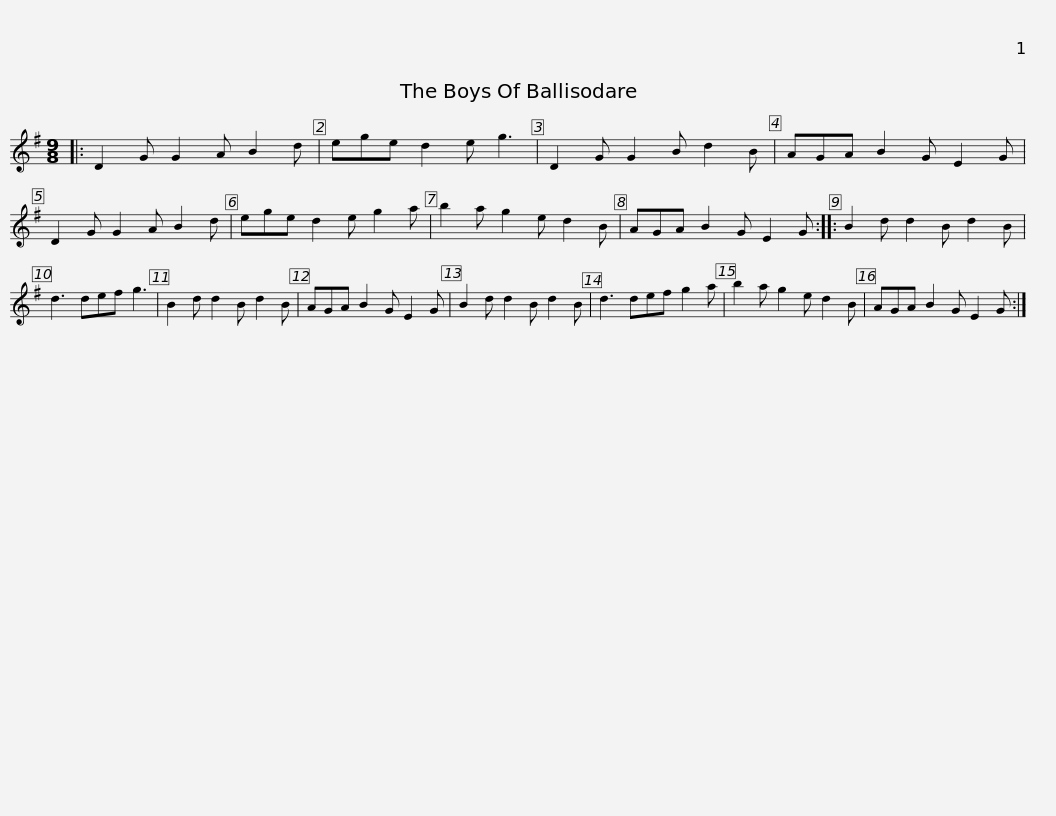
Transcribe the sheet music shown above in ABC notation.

X:1
L:1/8
M:9/8
I:linebreak $
K:G
V:1 treble
V:1
|: D2 G G2 A B2 d | ege d2 e g3 | D2 G G2 B d2 B | AGA B2 G E2 G | D2 G G2 A B2 d | %5
 ege d2 e g2 a |$ b2 a g2 e d2 B | AGA B2 G E2 G :: B2 d d2 B d2 B | d3 def g3 | %10
 B2 d d2 B d2 B | AGA B2 G E2 G |$ B2 d d2 B d2 B | d3 def g2 a | b2 a g2 e d2 B | %15
 AGA B2 G E2 G :| %16
